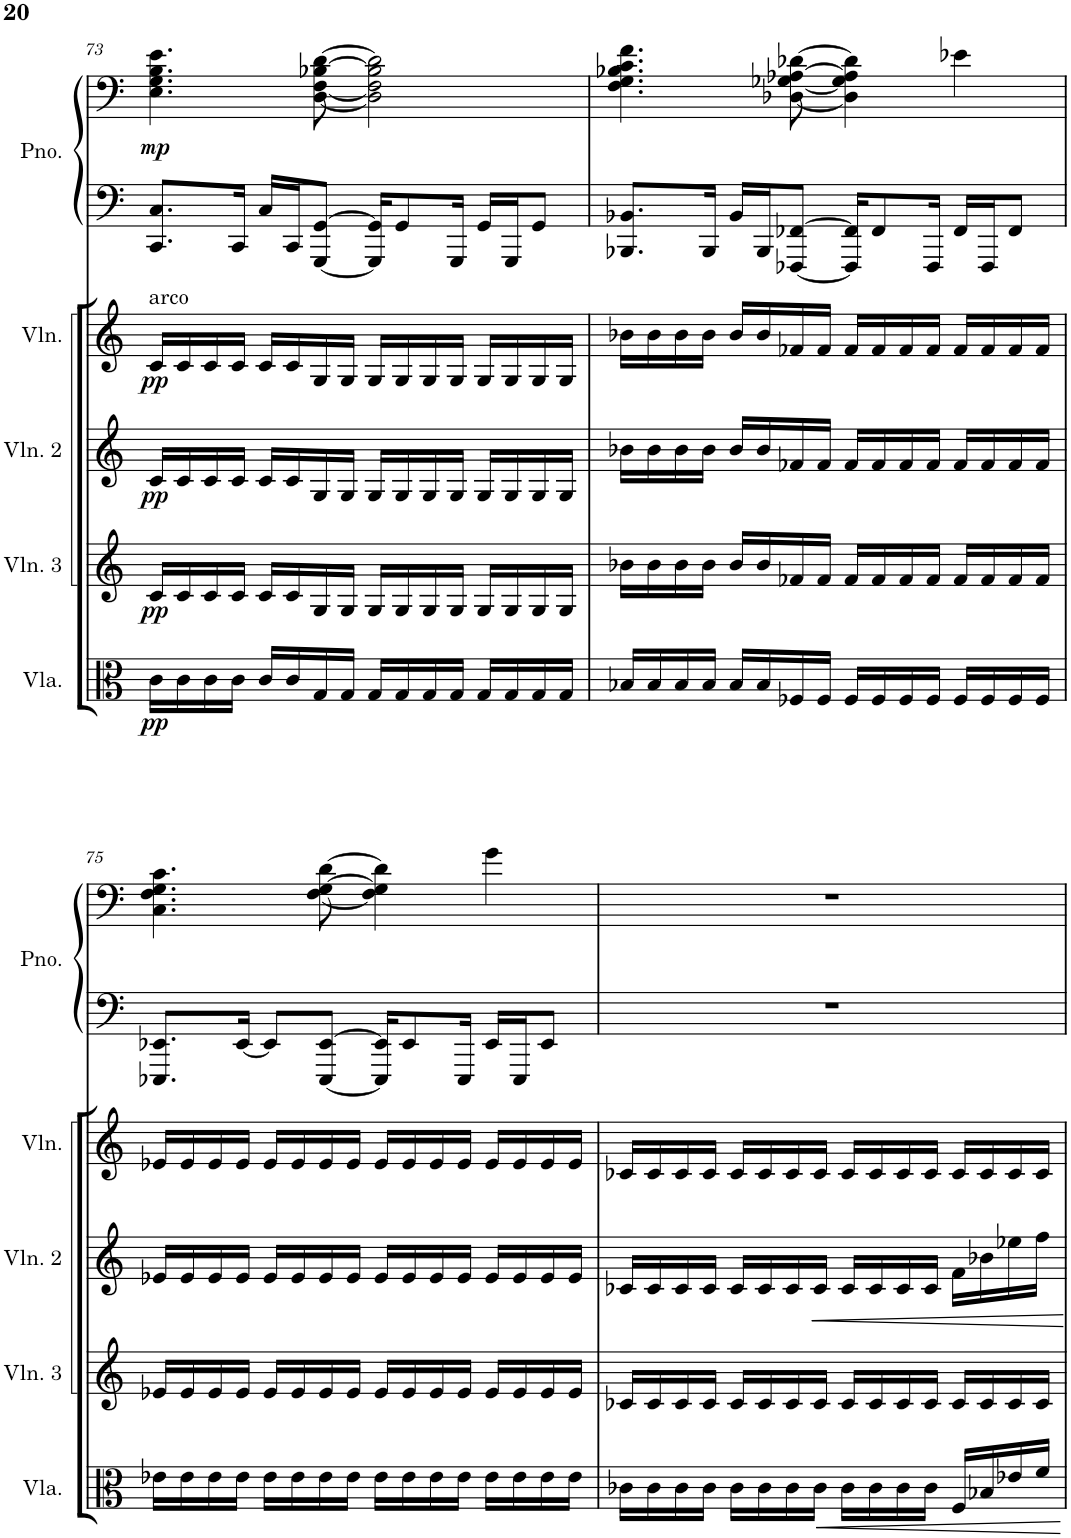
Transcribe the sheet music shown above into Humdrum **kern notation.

**kern	**dynam	**kern	**dynam	**kern	**dynam	**kern	**dynam	**kern	**kern	**dynam
*part5	*part5	*part4	*part4	*part3	*part3	*part2	*part2	*part1	*part1	*part1
*staff6	*staff6	*staff5	*staff5	*staff4	*staff4	*staff3	*staff3	*staff2	*staff1	*staff1/2
*I"Viola	*	*I"Violin 3	*	*I"Violin 2	*	*I"Violin	*	*I"Piano	*	*
*I'Vla.	*	*I'Vln. 3	*	*I'Vln. 2	*	*I'Vln.	*	*I'Pno.	*	*
!!LO:PB:g=z
*clefC3	*	*clefG2	*	*clefG2	*	*clefG2	*	*clefF4	*clefF4	*
*k[]	*	*k[]	*	*k[]	*	*k[]	*	*k[]	*k[]	*
*M4/4	*	*M4/4	*	*M4/4	*	*M4/4	*	*M4/4	*M4/4	*
=73	=73	=73	=73	=73	=73	=73	=73	=73	=73	=73
!	!	!	!	!	!	!LO:TX:a:t=arco	!	!	!	!
!	!LO:DY:b	!	!LO:DY:b	!	!LO:DY:b	!	!LO:DY:b	!	!	!LO:DY:b
16c\LL	pp	16c/LL	pp	16c/LL	pp	16c/LL	pp	8.CC/ 8.C/L	4.E\ 4.G\ 4.B\ 4.e\	mp
16c\	.	16c/	.	16c/	.	16c/	.	.	.	.
16c\	.	16c/	.	16c/	.	16c/	.	.	.	.
16c\JJ	.	16c/JJ	.	16c/JJ	.	16c/JJ	.	16CC/Jk	.	.
16c/LL	.	16c/LL	.	16c/LL	.	16c/LL	.	16C/LL	.	.
16c/	.	16c/	.	16c/	.	16c/	.	16CC/J	.	.
16G/	.	16G/	.	16G/	.	16G/	.	[8GGG/ [8GG/J	[8D\ [8F\ [8B-X\ [8d\	.
16G/JJ	.	16G/JJ	.	16G/JJ	.	16G/JJ	.	.	.	.
16G/LL	.	16G/LL	.	16G/LL	.	16G/LL	.	16GGG/] 16GG/]KL	2D\] 2F\] 2B-\] 2d\]	.
16G/	.	16G/	.	16G/	.	16G/	.	8GG/	.	.
16G/	.	16G/	.	16G/	.	16G/	.	.	.	.
16G/JJ	.	16G/JJ	.	16G/JJ	.	16G/JJ	.	16GGG/Jk	.	.
16G/LL	.	16G/LL	.	16G/LL	.	16G/LL	.	16GG/LL	.	.
16G/	.	16G/	.	16G/	.	16G/	.	16GGG/J	.	.
16G/	.	16G/	.	16G/	.	16G/	.	8GG/J	.	.
16G/JJ	.	16G/JJ	.	16G/JJ	.	16G/JJ	.	.	.	.
=74	=74	=74	=74	=74	=74	=74	=74	=74	=74	=74
16B-X/LL	.	16b-X\LL	.	16b-X\LL	.	16b-X\LL	.	8.BBB-X/ 8.BB-X/L	4.F\ 4.G\ 4.B-X\ 4.c\ 4.f\	.
16B-/	.	16b-\	.	16b-\	.	16b-\	.	.	.	.
16B-/	.	16b-\	.	16b-\	.	16b-\	.	.	.	.
16B-/JJ	.	16b-\JJ	.	16b-\JJ	.	16b-\JJ	.	16BBB-/Jk	.	.
16B-/LL	.	16b-/LL	.	16b-/LL	.	16b-/LL	.	16BB-/LL	.	.
16B-/	.	16b-/	.	16b-/	.	16b-/	.	16BBB-/J	.	.
16F-X/	.	16f-X/	.	16f-X/	.	16f-X/	.	[8FFF-X/ [8FF-X/J	[8D-X\ [8G-X\ [8A-X\ [8d-X\	.
16F-/JJ	.	16f-/JJ	.	16f-/JJ	.	16f-/JJ	.	.	.	.
16F-/LL	.	16f-/LL	.	16f-/LL	.	16f-/LL	.	16FFF-/] 16FF-/]KL	4D-\] 4G-\] 4A-\] 4d-\]	.
16F-/	.	16f-/	.	16f-/	.	16f-/	.	8FF-/	.	.
16F-/	.	16f-/	.	16f-/	.	16f-/	.	.	.	.
16F-/JJ	.	16f-/JJ	.	16f-/JJ	.	16f-/JJ	.	16FFF-/Jk	.	.
16F-/LL	.	16f-/LL	.	16f-/LL	.	16f-/LL	.	16FF-/LL	4e-X\	.
16F-/	.	16f-/	.	16f-/	.	16f-/	.	16FFF-/J	.	.
16F-/	.	16f-/	.	16f-/	.	16f-/	.	8FF-/J	.	.
16F-/JJ	.	16f-/JJ	.	16f-/JJ	.	16f-/JJ	.	.	.	.
!!LO:LB:g=z
=75	=75	=75	=75	=75	=75	=75	=75	=75	=75	=75
16e-X\LL	.	16e-X/LL	.	16e-X/LL	.	16e-X/LL	.	8.EEE-X/ 8.EE-X/L	4.C\ 4.F\ 4.G\ 4.c\	.
16e-\	.	16e-/	.	16e-/	.	16e-/	.	.	.	.
16e-\	.	16e-/	.	16e-/	.	16e-/	.	.	.	.
16e-\JJ	.	16e-/JJ	.	16e-/JJ	.	16e-/JJ	.	[16EE-/Jk	.	.
16e-\LL	.	16e-/LL	.	16e-/LL	.	16e-/LL	.	8EE-/L]	.	.
16e-\	.	16e-/	.	16e-/	.	16e-/	.	.	.	.
16e-\	.	16e-/	.	16e-/	.	16e-/	.	[8EEE-/ [8EE-/J	[8F\ [8G\ [8d\	.
16e-\JJ	.	16e-/JJ	.	16e-/JJ	.	16e-/JJ	.	.	.	.
16e-\LL	.	16e-/LL	.	16e-/LL	.	16e-/LL	.	16EEE-/] 16EE-/]KL	4F\] 4G\] 4d\]	.
16e-\	.	16e-/	.	16e-/	.	16e-/	.	8EE-/	.	.
16e-\	.	16e-/	.	16e-/	.	16e-/	.	.	.	.
16e-\JJ	.	16e-/JJ	.	16e-/JJ	.	16e-/JJ	.	16EEE-/Jk	.	.
16e-\LL	.	16e-/LL	.	16e-/LL	.	16e-/LL	.	16EE-/LL	4g\	.
16e-\	.	16e-/	.	16e-/	.	16e-/	.	16EEE-/J	.	.
16e-\	.	16e-/	.	16e-/	.	16e-/	.	8EE-/J	.	.
16e-\JJ	.	16e-/JJ	.	16e-/JJ	.	16e-/JJ	.	.	.	.
=76	=76	=76	=76	=76	=76	=76	=76	=76	=76	=76
16c-X\LL	.	16c-X/LL	.	16c-X/LL	.	16c-X/LL	.	1r	1r	.
16c-\	.	16c-/	.	16c-/	.	16c-/	.	.	.	.
16c-\	.	16c-/	.	16c-/	.	16c-/	.	.	.	.
16c-\JJ	.	16c-/JJ	.	16c-/JJ	.	16c-/JJ	.	.	.	.
16c-\LL	.	16c-/LL	.	16c-/LL	.	16c-/LL	.	.	.	.
16c-\	.	16c-/	.	16c-/	.	16c-/	.	.	.	.
16c-\	.	16c-/	.	16c-/	.	16c-/	.	.	.	.
!	!LO:HP:b	!	!	!	!LO:HP:b	!	!	!	!	!
16c-\JJ	<	16c-/JJ	.	16c-/JJ	<	16c-/JJ	.	.	.	.
16c-\LL	.	16c-/LL	.	16c-/LL	.	16c-/LL	.	.	.	.
16c-\	.	16c-/	.	16c-/	.	16c-/	.	.	.	.
16c-\	.	16c-/	.	16c-/	.	16c-/	.	.	.	.
16c-\JJ	.	16c-/JJ	.	16c-/JJ	.	16c-/JJ	.	.	.	.
16F/LL	.	16c-/LL	.	16f\LL	.	16c-/LL	.	.	.	.
16B-X/	.	16c-/	.	16b-X\	.	16c-/	.	.	.	.
16e-X/	.	16c-/	.	16ee-X\	.	16c-/	.	.	.	.
16f/JJ	.	16c-/JJ	.	16ff\JJ	.	16c-/JJ	.	.	.	.
.	[	.	.	.	[	.	.	.	.	.
=	=	=	=	=	=	=	=	=	=	=
*-	*-	*-	*-	*-	*-	*-	*-	*-	*-	*-
